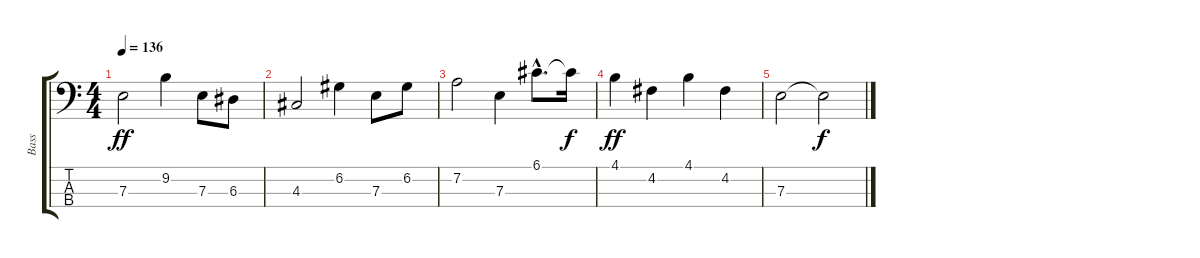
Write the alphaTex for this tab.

\track ("Bass" "Bass") {instrument acousticbass}
\staff {score tabs}
\tuning (G2 D2 A1 E1) {hide}
\ts (4 4)
\tempo 136
\clef f4
\ks c
7.3.2{dy ff} 9.2.4{volume 5} 7.3.8 6.3.8 |
4.3.2 6.2.4{volume 4} 7.3.8 6.2.8 |
7.2.2 7.3.4{volume 3} 6.1{hac}.8{d} 6.1{t}.16{dy f} |
4.1.4{dy ff} 4.2.4 4.1.4{volume 2} 4.2.4 |
7.3.2{volume 0} 7.3{t}.2{dy f}
